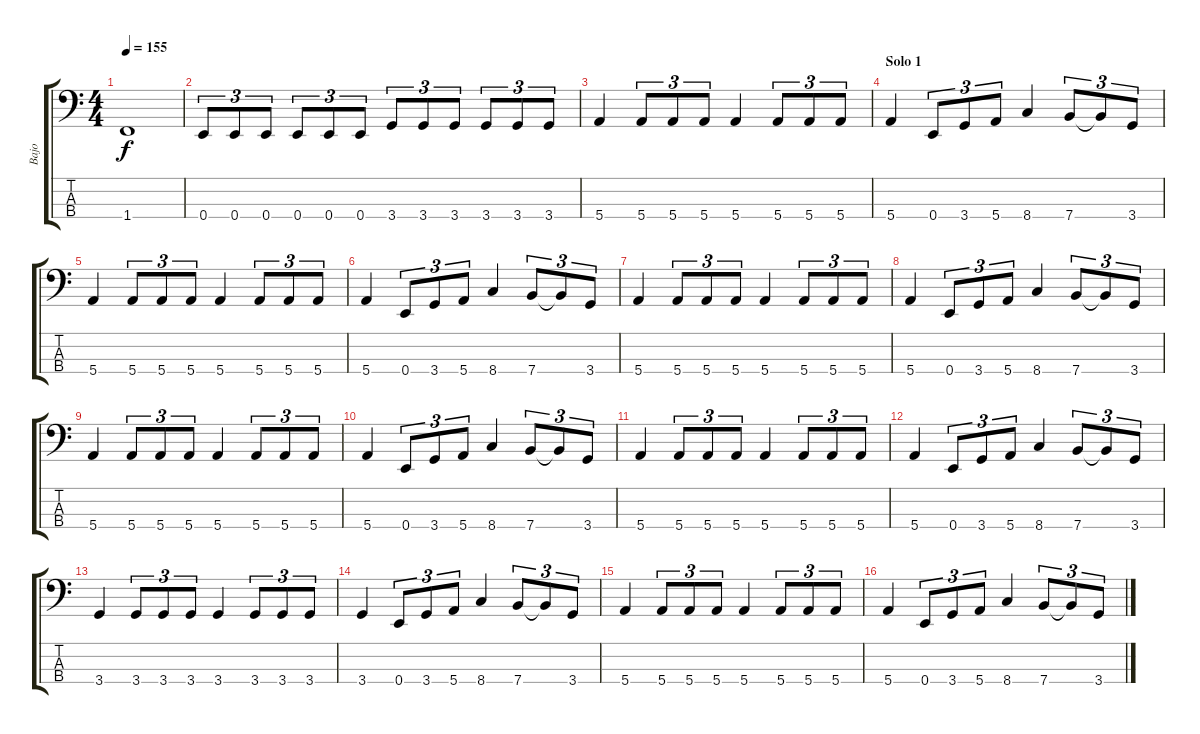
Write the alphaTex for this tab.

\track ("Bajo" "Bajo") {instrument electricbassfinger}
\staff {score tabs}
\tuning (G2 D2 A1 E1) {hide}
\ts (4 4)
\tempo 155
\clef f4
\ks c
1.4.1{dy f} |
0.4.8{tu (3 2)} 0.4.8{tu (3 2)} 0.4.8{tu (3 2)} 0.4.8{tu (3 2)} 0.4.8{tu (3 2)} 0.4.8{tu (3 2)} 3.4.8{tu (3 2)} 3.4.8{tu (3 2)} 3.4.8{tu (3 2)} 3.4.8{tu (3 2)} 3.4.8{tu (3 2)} 3.4.8{tu (3 2)} |
5.4.4 5.4.8{tu (3 2)} 5.4.8{tu (3 2)} 5.4.8{tu (3 2)} 5.4.4 5.4.8{tu (3 2)} 5.4.8{tu (3 2)} 5.4.8{tu (3 2)} |
\section ("" "Solo 1")
5.4.4 0.4.8{tu (3 2)} 3.4.8{tu (3 2)} 5.4.8{tu (3 2)} 8.4.4 7.4.8{tu (3 2)} 7.4{t}.8{tu (3 2)} 3.4.8{tu (3 2)} |
5.4.4 5.4.8{tu (3 2)} 5.4.8{tu (3 2)} 5.4.8{tu (3 2)} 5.4.4 5.4.8{tu (3 2)} 5.4.8{tu (3 2)} 5.4.8{tu (3 2)} |
5.4.4 0.4.8{tu (3 2)} 3.4.8{tu (3 2)} 5.4.8{tu (3 2)} 8.4.4 7.4.8{tu (3 2)} 7.4{t}.8{tu (3 2)} 3.4.8{tu (3 2)} |
5.4.4 5.4.8{tu (3 2)} 5.4.8{tu (3 2)} 5.4.8{tu (3 2)} 5.4.4 5.4.8{tu (3 2)} 5.4.8{tu (3 2)} 5.4.8{tu (3 2)} |
5.4.4 0.4.8{tu (3 2)} 3.4.8{tu (3 2)} 5.4.8{tu (3 2)} 8.4.4 7.4.8{tu (3 2)} 7.4{t}.8{tu (3 2)} 3.4.8{tu (3 2)} |
5.4.4 5.4.8{tu (3 2)} 5.4.8{tu (3 2)} 5.4.8{tu (3 2)} 5.4.4 5.4.8{tu (3 2)} 5.4.8{tu (3 2)} 5.4.8{tu (3 2)} |
5.4.4 0.4.8{tu (3 2)} 3.4.8{tu (3 2)} 5.4.8{tu (3 2)} 8.4.4 7.4.8{tu (3 2)} 7.4{t}.8{tu (3 2)} 3.4.8{tu (3 2)} |
5.4.4 5.4.8{tu (3 2)} 5.4.8{tu (3 2)} 5.4.8{tu (3 2)} 5.4.4 5.4.8{tu (3 2)} 5.4.8{tu (3 2)} 5.4.8{tu (3 2)} |
5.4.4 0.4.8{tu (3 2)} 3.4.8{tu (3 2)} 5.4.8{tu (3 2)} 8.4.4 7.4.8{tu (3 2)} 7.4{t}.8{tu (3 2)} 3.4.8{tu (3 2)} |
3.4.4 3.4.8{tu (3 2)} 3.4.8{tu (3 2)} 3.4.8{tu (3 2)} 3.4.4 3.4.8{tu (3 2)} 3.4.8{tu (3 2)} 3.4.8{tu (3 2)} |
3.4.4 0.4.8{tu (3 2)} 3.4.8{tu (3 2)} 5.4.8{tu (3 2)} 8.4.4 7.4.8{tu (3 2)} 7.4{t}.8{tu (3 2)} 3.4.8{tu (3 2)} |
5.4.4 5.4.8{tu (3 2)} 5.4.8{tu (3 2)} 5.4.8{tu (3 2)} 5.4.4 5.4.8{tu (3 2)} 5.4.8{tu (3 2)} 5.4.8{tu (3 2)} |
5.4.4 0.4.8{tu (3 2)} 3.4.8{tu (3 2)} 5.4.8{tu (3 2)} 8.4.4 7.4.8{tu (3 2)} 7.4{t}.8{tu (3 2)} 3.4.8{tu (3 2)}
